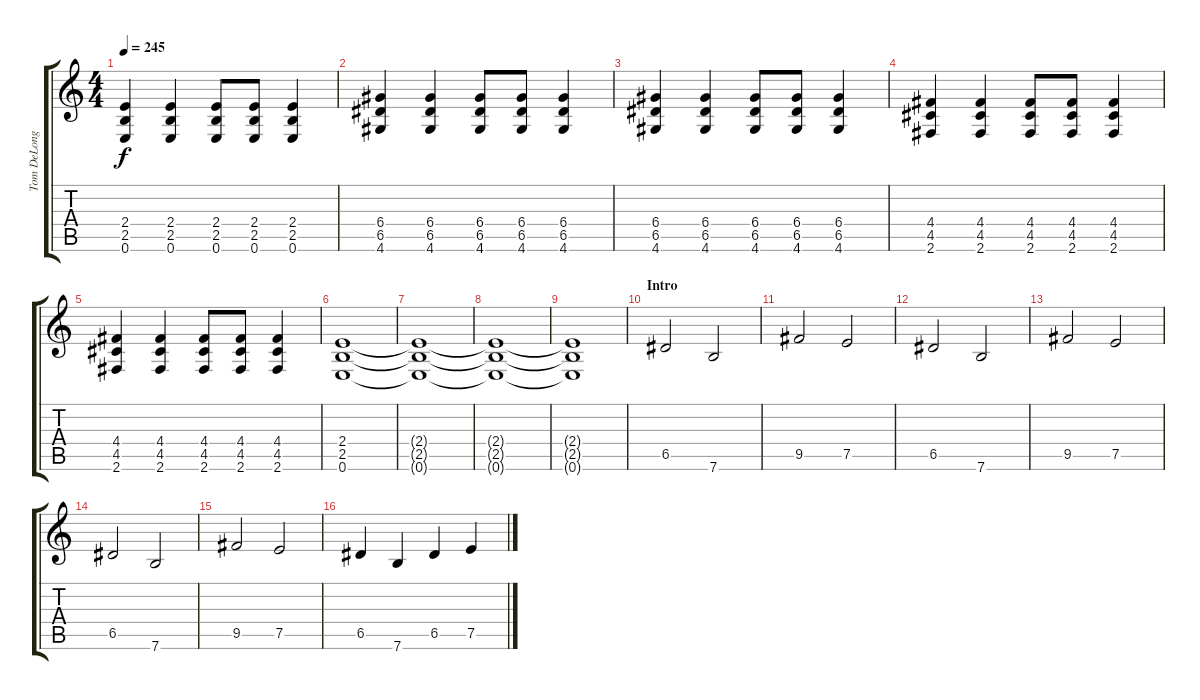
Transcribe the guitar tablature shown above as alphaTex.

\track ("Tom DeLonge - Guitarra" "Tom DeLong") {instrument distortionguitar}
\staff {score tabs}
\tuning (E4 B3 G3 D3 A2 E2) {hide}
\ts (4 4)
\tempo 245
\clef g2
\ks c
(2.4 2.5 0.6).4{dy f} (2.4 2.5 0.6).4 (2.4 2.5 0.6).8 (2.4 2.5 0.6).8 (2.4 2.5 0.6).4 |
(6.4 6.5 4.6).4 (6.4 6.5 4.6).4 (6.4 6.5 4.6).8 (6.4 6.5 4.6).8 (6.4 6.5 4.6).4 |
(6.4 6.5 4.6).4 (6.4 6.5 4.6).4 (6.4 6.5 4.6).8 (6.4 6.5 4.6).8 (6.4 6.5 4.6).4 |
(4.4 4.5 2.6).4 (4.4 4.5 2.6).4 (4.4 4.5 2.6).8 (4.4 4.5 2.6).8 (4.4 4.5 2.6).4 |
(4.4 4.5 2.6).4 (4.4 4.5 2.6).4 (4.4 4.5 2.6).8 (4.4 4.5 2.6).8 (4.4 4.5 2.6).4 |
(2.4 2.5 0.6).1 |
(2.4{t} 2.5{t} 0.6{t}).1 |
(2.4{t} 2.5{t} 0.6{t}).1{volume 7} |
(2.4{t} 2.5{t} 0.6{t}).1 |
\section ("" "Intro")
6.5.2{volume 14} 7.6.2 |
9.5.2 7.5.2 |
6.5.2 7.6.2 |
9.5.2 7.5.2 |
6.5.2 7.6.2 |
9.5.2 7.5.2 |
6.5.4 7.6.4 6.5.4 7.5.4
